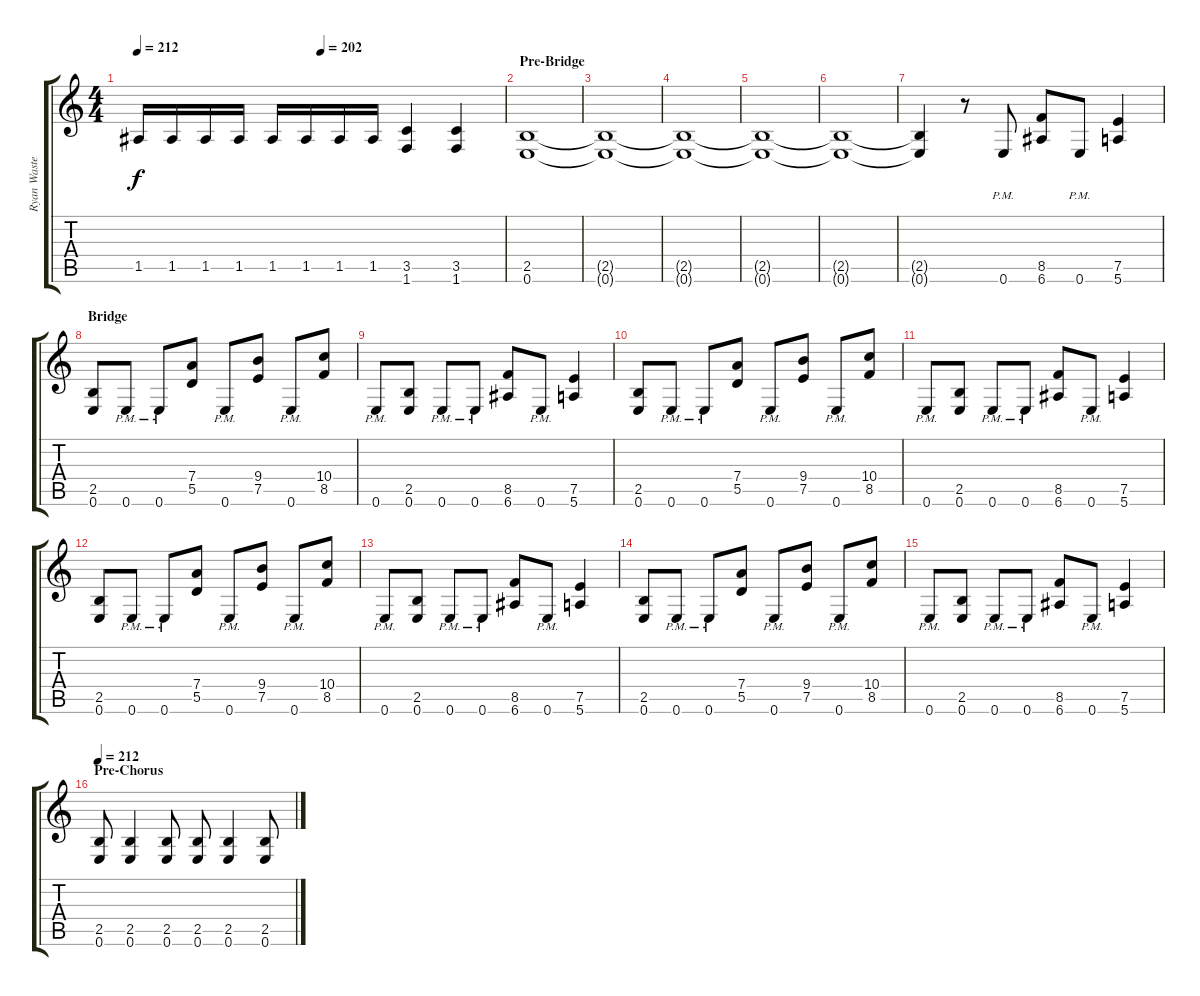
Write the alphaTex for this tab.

\track ("Ryan Waste (Right)" "Ryan Waste") {instrument distortionguitar}
\staff {score tabs}
\tuning (E4 B3 G3 D3 A2 E2) {hide}
\ts (4 4)
\tempo 212
\tempo (202 0.5)
\clef g2
\ks c
1.5.16{dy f} 1.5.16 1.5.16 1.5.16 1.5.16 1.5.16 1.5.16 1.5.16 (3.5 1.6).4 (3.5 1.6).4 |
\section ("" "Pre-Bridge")
(2.5 0.6).1 |
(2.5{t} 0.6{t}).1 |
(2.5{t} 0.6{t}).1 |
(2.5{t} 0.6{t}).1 |
(2.5{t} 0.6{t}).1 |
(2.5{t} 0.6{t}).4 r.8 0.6{pm}.8 (8.5 6.6).8 0.6{pm}.8 (7.5 5.6).4 |
\section ("" "Bridge")
(2.5 0.6).8 0.6{pm}.8 0.6{pm}.8 (7.4 5.5).8 0.6{pm}.8 (9.4 7.5).8 0.6{pm}.8 (10.4 8.5).8 |
0.6{pm}.8 (2.5 0.6).8 0.6{pm}.8 0.6{pm}.8 (8.5 6.6).8 0.6{pm}.8 (7.5 5.6).4 |
(2.5 0.6).8 0.6{pm}.8 0.6{pm}.8 (7.4 5.5).8 0.6{pm}.8 (9.4 7.5).8 0.6{pm}.8 (10.4 8.5).8 |
0.6{pm}.8 (2.5 0.6).8 0.6{pm}.8 0.6{pm}.8 (8.5 6.6).8 0.6{pm}.8 (7.5 5.6).4 |
(2.5 0.6).8 0.6{pm}.8 0.6{pm}.8 (7.4 5.5).8 0.6{pm}.8 (9.4 7.5).8 0.6{pm}.8 (10.4 8.5).8 |
0.6{pm}.8 (2.5 0.6).8 0.6{pm}.8 0.6{pm}.8 (8.5 6.6).8 0.6{pm}.8 (7.5 5.6).4 |
(2.5 0.6).8 0.6{pm}.8 0.6{pm}.8 (7.4 5.5).8 0.6{pm}.8 (9.4 7.5).8 0.6{pm}.8 (10.4 8.5).8 |
0.6{pm}.8 (2.5 0.6).8 0.6{pm}.8 0.6{pm}.8 (8.5 6.6).8 0.6{pm}.8 (7.5 5.6).4 |
\section ("" "Pre-Chorus")
\tempo 212
(2.5 0.6).8 (2.5 0.6).4 (2.5 0.6).8 (2.5 0.6).8 (2.5 0.6).4 (2.5 0.6).8
